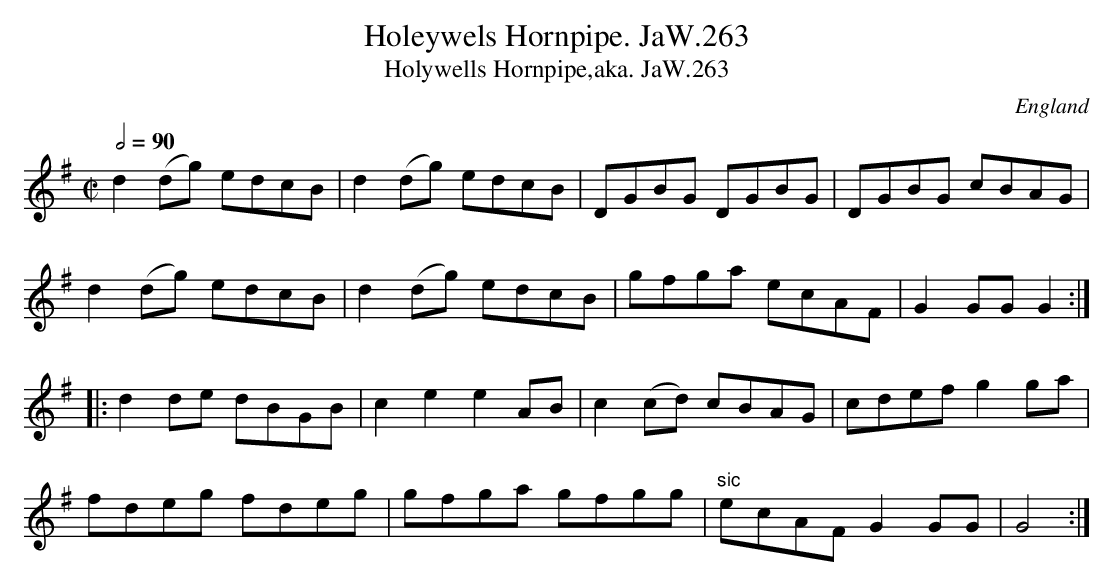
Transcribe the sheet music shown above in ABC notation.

X:1
T:Holeywels Hornpipe. JaW.263
T:Holywells Hornpipe,aka. JaW.263
L:1/8
M:C|
O:England
Q:1/2=90
K:G
d2(dg) edcB|d2(dg) edcB|DGBG DGBG|DGBG cBAG|!
d2(dg) edcB|d2(dg) edcB|gfga ecAF|G2GGG2:|!
|:d2de dBGB|c2e2e2AB|c2(cd) cBAG|cdef g2ga|!
fdeg fdeg|gfga gfgg|"sic"ecAF G2GG|G4:|
